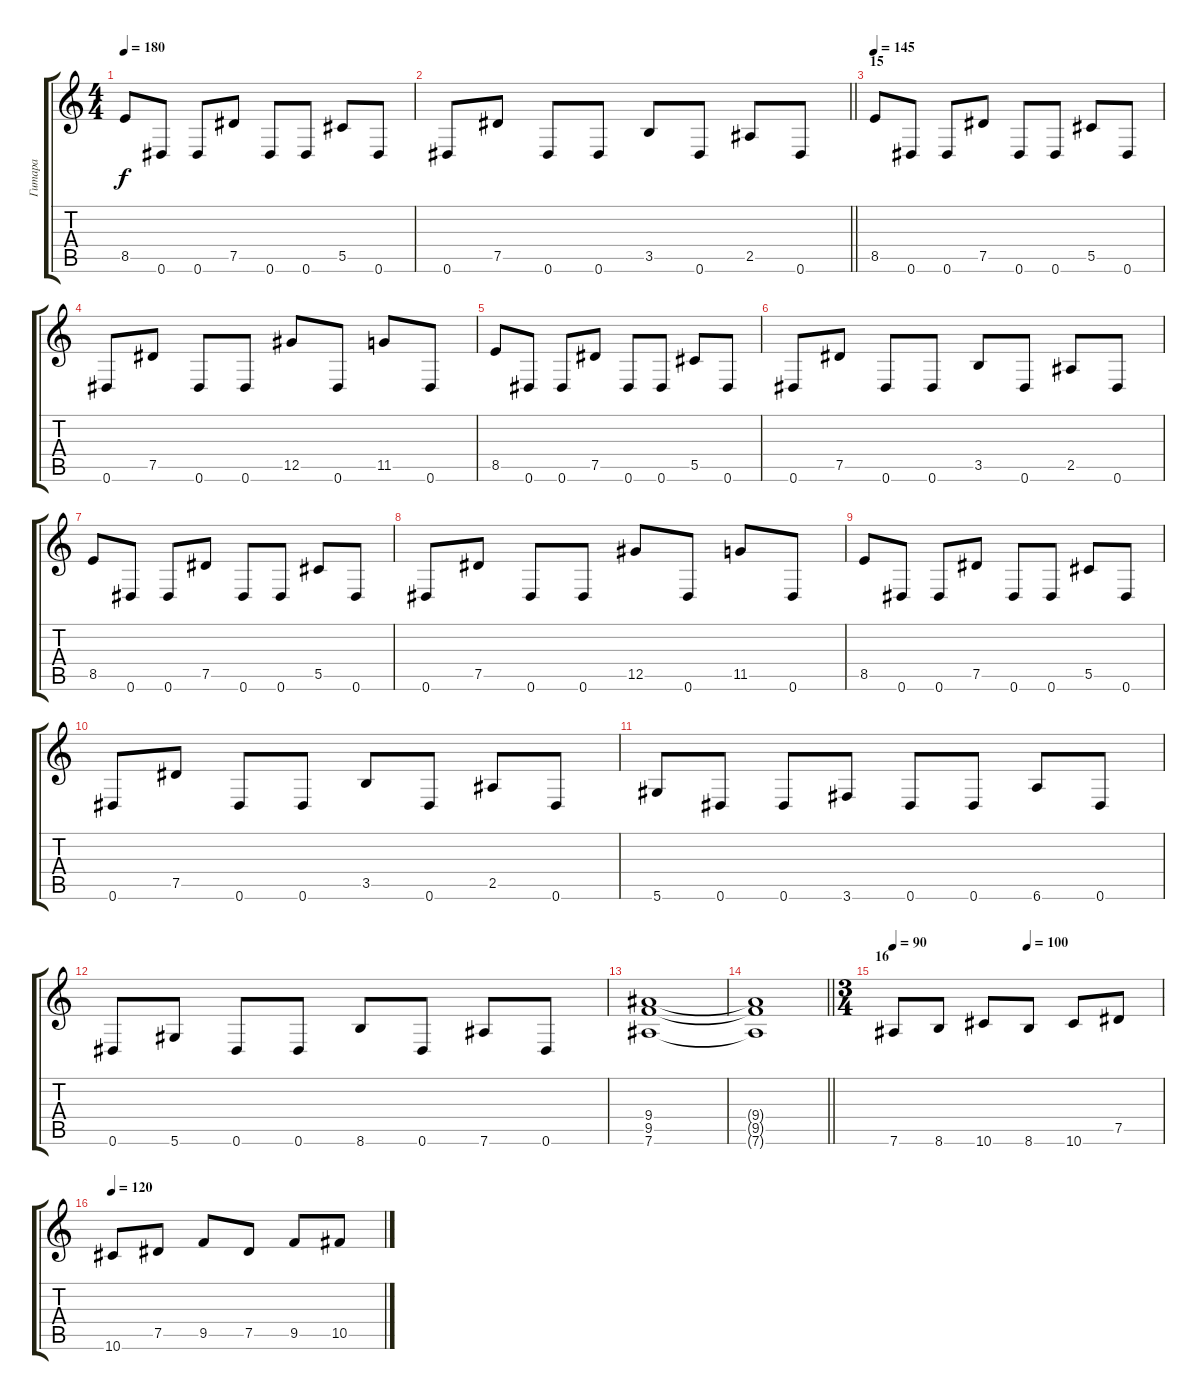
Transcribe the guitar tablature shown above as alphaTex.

\track ("Гитара" "Гитара") {instrument distortionguitar}
\staff {score tabs}
\tuning (Eb4 Bb3 Gb3 Db3 Ab2 Eb2) {hide}
\ts (4 4)
\tempo 180
\clef g2
\ks c
8.5.8{dy f} 0.6.8 0.6.8 7.5.8 0.6.8 0.6.8 5.5.8 0.6.8 |
\barLineRight lightlight
0.6.8 7.5.8 0.6.8 0.6.8 3.5.8 0.6.8 2.5.8 0.6.8 |
\section ("" "15")
\tempo 145
8.5.8 0.6.8 0.6.8 7.5.8 0.6.8 0.6.8 5.5.8 0.6.8 |
0.6.8 7.5.8 0.6.8 0.6.8 12.5.8 0.6.8 11.5.8 0.6.8 |
8.5.8 0.6.8 0.6.8 7.5.8 0.6.8 0.6.8 5.5.8 0.6.8 |
0.6.8 7.5.8 0.6.8 0.6.8 3.5.8 0.6.8 2.5.8 0.6.8 |
8.5.8 0.6.8 0.6.8 7.5.8 0.6.8 0.6.8 5.5.8 0.6.8 |
0.6.8 7.5.8 0.6.8 0.6.8 12.5.8 0.6.8 11.5.8 0.6.8 |
8.5.8 0.6.8 0.6.8 7.5.8 0.6.8 0.6.8 5.5.8 0.6.8 |
0.6.8 7.5.8 0.6.8 0.6.8 3.5.8 0.6.8 2.5.8 0.6.8 |
5.6.8 0.6.8 0.6.8 3.6.8 0.6.8 0.6.8 6.6.8 0.6.8 |
0.6.8 5.6.8 0.6.8 0.6.8 8.6.8 0.6.8 7.6.8 0.6.8 |
(9.4 9.5 7.6).1 |
\barLineRight lightlight
(9.4{t} 9.5{t} 7.6{t}).1 |
\ts (3 4)
\section ("" "16")
\tempo 90
\tempo (100 0.5)
7.6.8 8.6.8 10.6.8 8.6.8 10.6.8 7.5.8 |
\tempo 120
10.6.8 7.5.8 9.5.8 7.5.8 9.5.8 10.5.8
